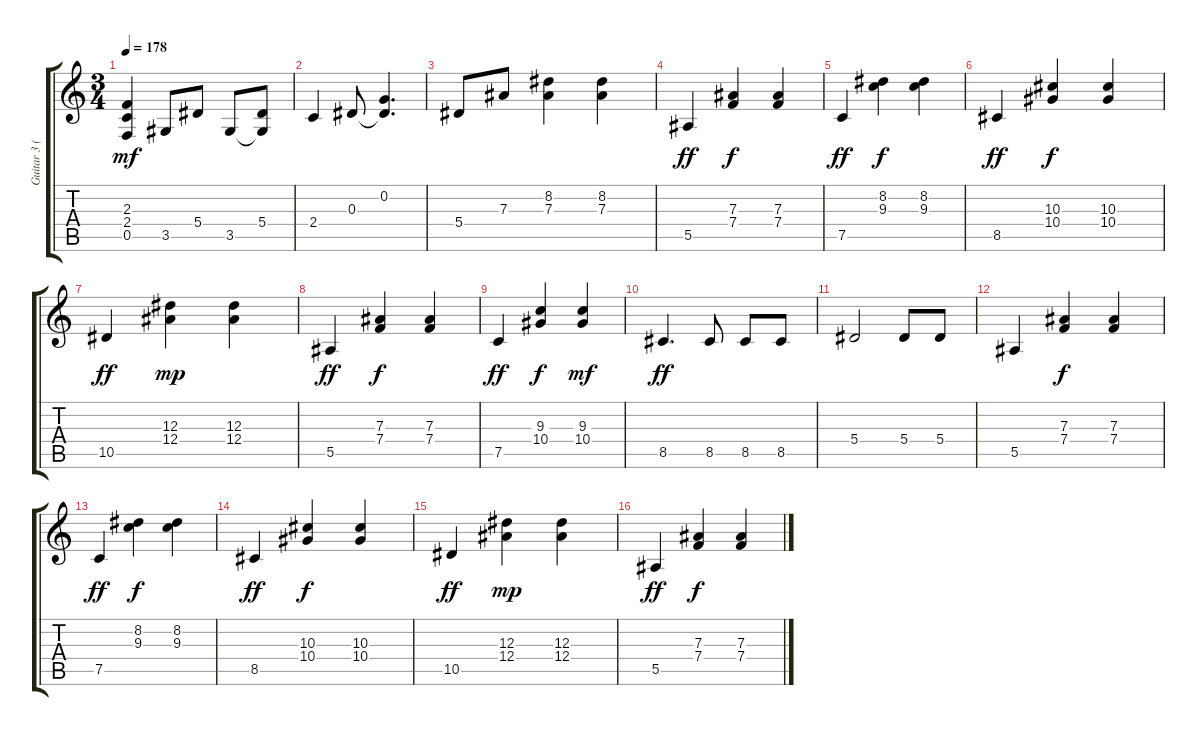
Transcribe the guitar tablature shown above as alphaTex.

\track ("Guitar 3 (Rhytm)" "Guitar 3 (") {instrument distortionguitar}
\staff {score tabs}
\tuning (C4 G3 Eb3 Bb2 F2 C2) {hide}
\ts (3 4)
\tempo 178
\clef g2
\ks c
(2.3 2.4 0.5).4{dy mf} 3.5.8 5.4.8 3.5.8 (5.4 3.5{t}).8 |
2.4.4 0.3.8 (0.2 0.3{t}).4{d} |
5.4.8 7.3.8 (8.2 7.3).4 (8.2 7.3).4 |
5.5.4{dy ff balance 10} (7.3 7.4).4{dy f} (7.3 7.4).4 |
7.5.4{dy ff} (8.2 9.3).4{dy f} (8.2 9.3).4 |
8.5.4{dy ff} (10.3 10.4).4{dy f} (10.3 10.4).4 |
10.5.4{dy ff} (12.3 12.4).4{dy mp} (12.3 12.4).4 |
5.5.4{dy ff} (7.3 7.4).4{dy f} (7.3 7.4).4 |
7.5.4{dy ff} (9.3 10.4).4{dy f} (9.3 10.4).4{dy mf} |
8.5.4{d dy ff} 8.5.8 8.5.8 8.5.8 |
5.4.2 5.4.8 5.4.8 |
5.5.4 (7.3 7.4).4{dy f} (7.3 7.4).4 |
7.5.4{dy ff} (8.2 9.3).4{dy f} (8.2 9.3).4 |
8.5.4{dy ff} (10.3 10.4).4{dy f} (10.3 10.4).4 |
10.5.4{dy ff} (12.3 12.4).4{dy mp} (12.3 12.4).4 |
5.5.4{dy ff} (7.3 7.4).4{dy f} (7.3 7.4).4
